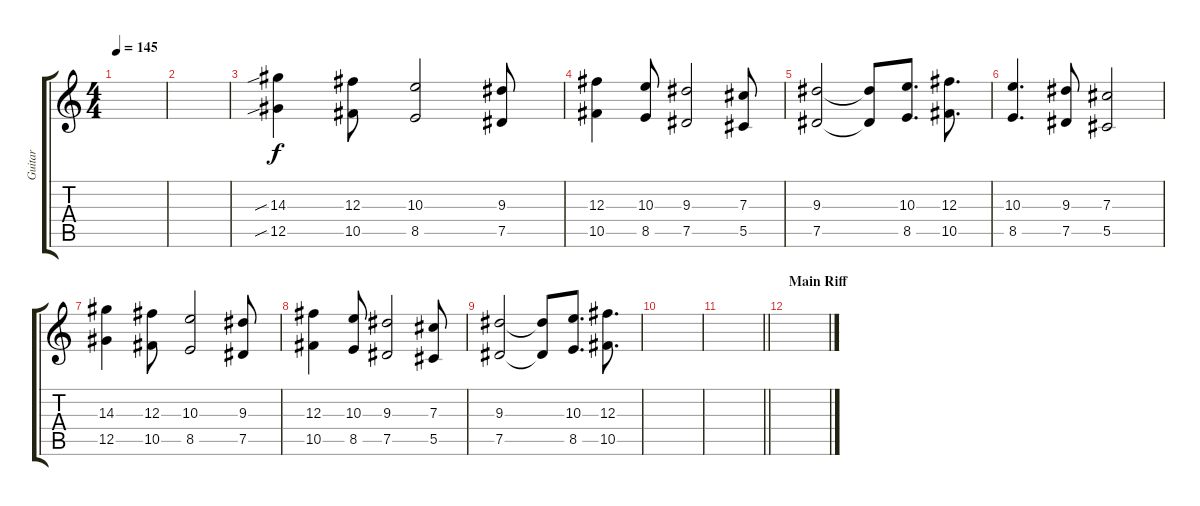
\track ("Guitar" "Guitar") {instrument distortionguitar}
\staff {score tabs}
\tuning (Eb4 Bb3 Gb3 Db3 Ab2 Db2) {hide}
\ts (4 4)
\tempo 145
\clef g2
\ks c
|
|
(14.3{sib} 12.5{sib}).4{volume 13} (12.3 10.5).8 (10.3 8.5).2 (9.3 7.5).8 |
(12.3 10.5).4 (10.3 8.5).8 (9.3 7.5).2 (7.3 5.5).8 |
(9.3 7.5).2 (9.3{t} 7.5{t}).8 (10.3 8.5).8{d} (12.3 10.5).8{d} |
(10.3 8.5).4{d} (9.3 7.5).8 (7.3 5.5).2 |
(14.3 12.5).4 (12.3 10.5).8 (10.3 8.5).2 (9.3 7.5).8 |
(12.3 10.5).4 (10.3 8.5).8 (9.3 7.5).2 (7.3 5.5).8 |
(9.3 7.5).2 (9.3{t} 7.5{t}).8 (10.3 8.5).8{d} (12.3 10.5).8{d} |
|
\barLineRight lightlight
|
\section ("" "Main Riff")
